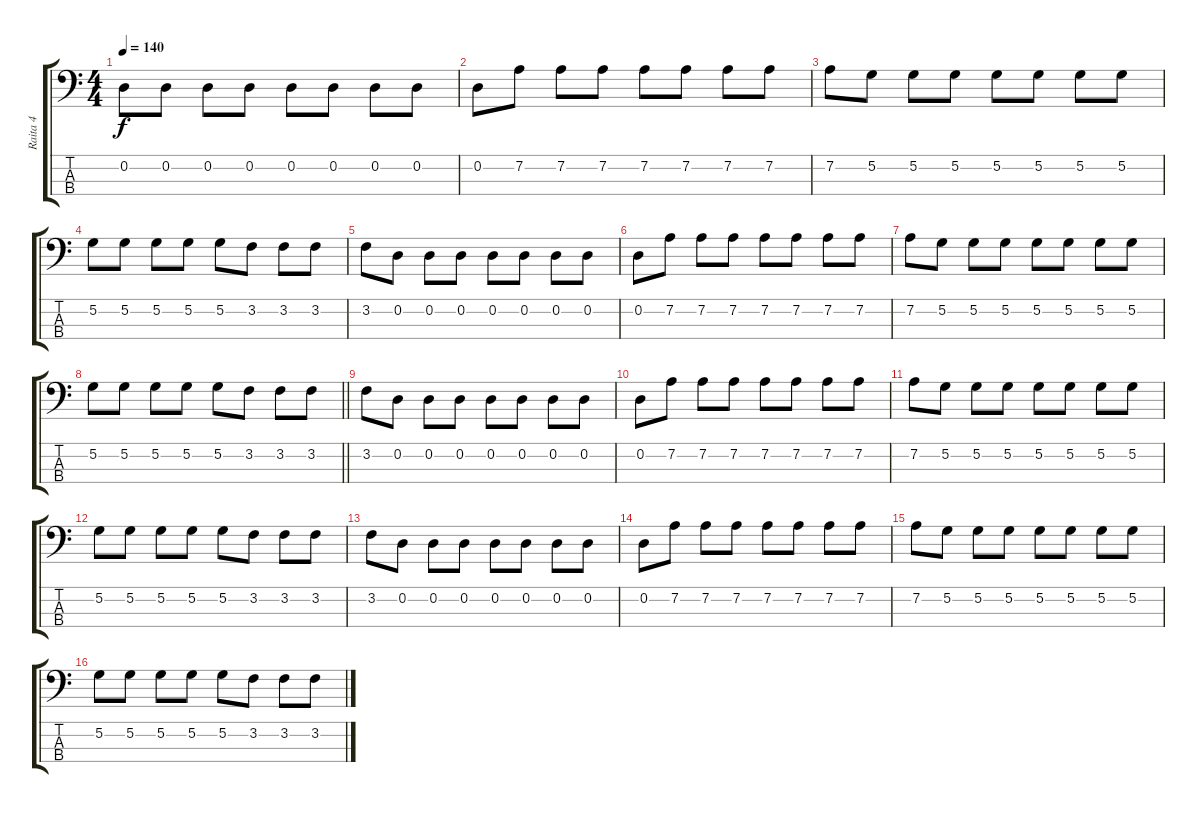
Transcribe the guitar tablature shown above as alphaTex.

\track ("Raita 4" "Raita 4") {instrument electricbasspick}
\staff {score tabs}
\tuning (G2 D2 A1 E1) {hide}
\ts (4 4)
\tempo 140
\clef f4
\ks c
0.2.8{dy f} 0.2.8 0.2.8 0.2.8 0.2.8 0.2.8 0.2.8 0.2.8 |
0.2.8 7.2.8 7.2.8 7.2.8 7.2.8 7.2.8 7.2.8 7.2.8 |
7.2.8 5.2.8 5.2.8 5.2.8 5.2.8 5.2.8 5.2.8 5.2.8 |
5.2.8 5.2.8 5.2.8 5.2.8 5.2.8 3.2.8 3.2.8 3.2.8 |
3.2.8 0.2.8 0.2.8 0.2.8 0.2.8 0.2.8 0.2.8 0.2.8 |
0.2.8 7.2.8 7.2.8 7.2.8 7.2.8 7.2.8 7.2.8 7.2.8 |
7.2.8 5.2.8 5.2.8 5.2.8 5.2.8 5.2.8 5.2.8 5.2.8 |
\barLineRight lightlight
5.2.8 5.2.8 5.2.8 5.2.8 5.2.8 3.2.8 3.2.8 3.2.8 |
3.2.8 0.2.8 0.2.8 0.2.8 0.2.8 0.2.8 0.2.8 0.2.8 |
0.2.8 7.2.8 7.2.8 7.2.8 7.2.8 7.2.8 7.2.8 7.2.8 |
7.2.8 5.2.8 5.2.8 5.2.8 5.2.8 5.2.8 5.2.8 5.2.8 |
5.2.8 5.2.8 5.2.8 5.2.8 5.2.8 3.2.8 3.2.8 3.2.8 |
3.2.8 0.2.8 0.2.8 0.2.8 0.2.8 0.2.8 0.2.8 0.2.8 |
0.2.8 7.2.8 7.2.8 7.2.8 7.2.8 7.2.8 7.2.8 7.2.8 |
7.2.8 5.2.8 5.2.8 5.2.8 5.2.8 5.2.8 5.2.8 5.2.8 |
5.2.8 5.2.8 5.2.8 5.2.8 5.2.8 3.2.8 3.2.8 3.2.8
